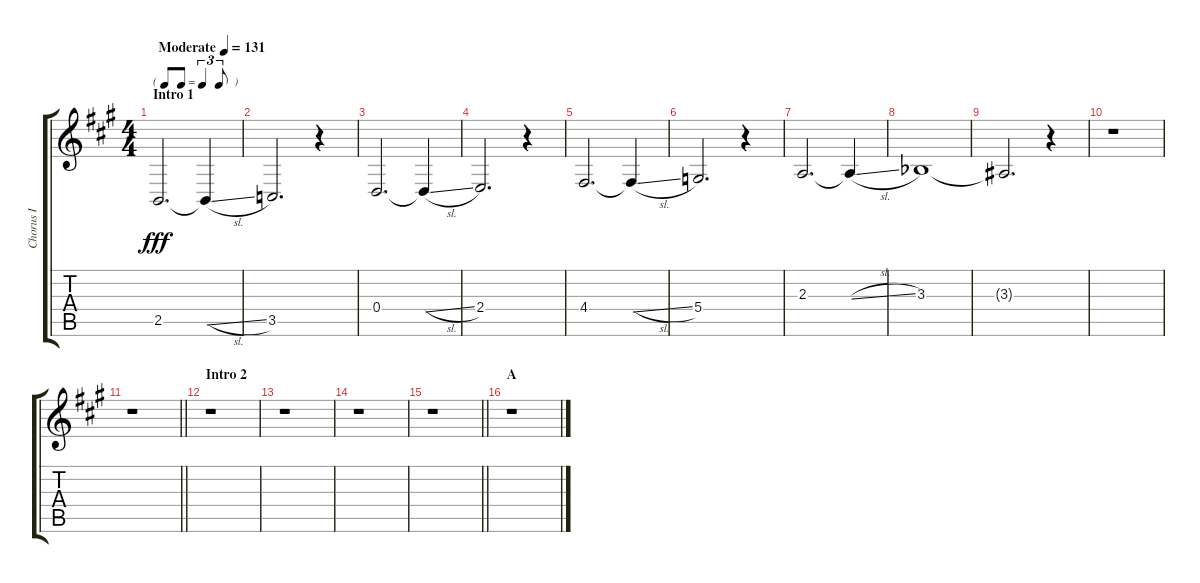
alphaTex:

\track ("Chorus I" "Chorus I") {instrument choiraahs}
\staff {score tabs}
\tuning (E4 B3 G3 D3 A2 E2) {hide}
\ts (4 4)
\tf triplet8th
\section ("" "Intro 1")
\tempo (131 "Moderate")
\clef g2
\ks a
2.5.2{d dy fff instrument choiraahs} 2.5{sl t}.4 |
3.5.2{d} r.4 |
0.4.2{d} 0.4{sl t}.4 |
2.4.2{d} r.4 |
4.4.2{d} 4.4{sl t}.4 |
5.4.2{d} r.4 |
2.3.2{d} 2.3{sl t}.4 |
3.3{acc b}.1 |
3.3{t}.2{d} r.4 |
r.1 |
\barLineRight lightlight
r.1 |
\section ("" "Intro 2")
r.1 |
r.1 |
r.1 |
\barLineRight lightlight
r.1 |
\section ("" "A")
r.1
